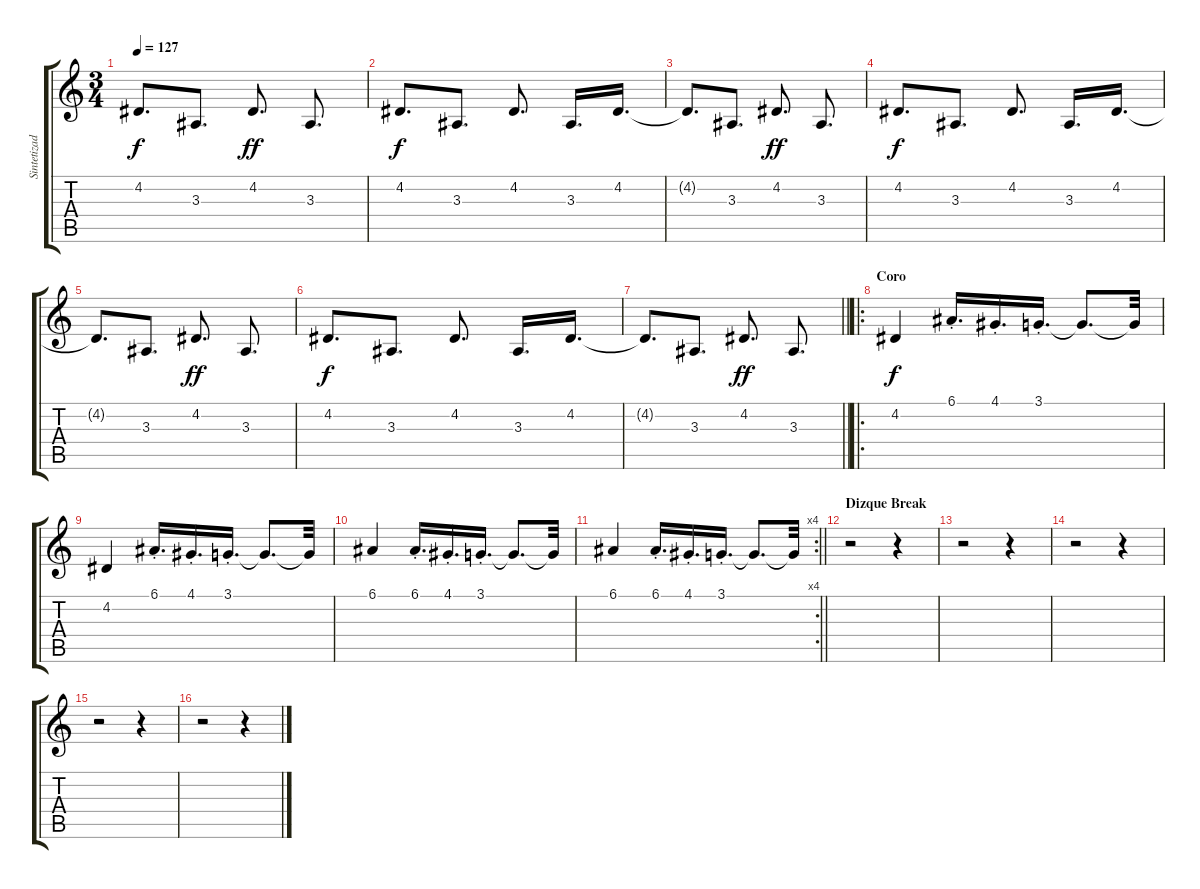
\track ("Sintetizador" "Sintetizad") {instrument fiddle}
\staff {score tabs}
\tuning (E4 B3 G3 D3 A2 E2) {hide}
\ts (3 4)
\tempo 127
\clef g2
\ks c
4.2{t}.8{d dy f} 3.3.8{d} 4.2.8{d dy ff} 3.3.8{d} |
4.2.8{d dy f} 3.3.8{d} 4.2.8{d} 3.3.16{d} 4.2.16{d} |
4.2{t}.8{d} 3.3.8{d} 4.2.8{d dy ff} 3.3.8{d} |
4.2.8{d dy f} 3.3.8{d} 4.2.8{d} 3.3.16{d} 4.2.16{d} |
4.2{t}.8{d} 3.3.8{d} 4.2.8{d dy ff} 3.3.8{d} |
4.2.8{d dy f} 3.3.8{d} 4.2.8{d} 3.3.16{d} 4.2.16{d} |
\barLineRight lightlight
4.2{t}.8{d} 3.3.8{d} 4.2.8{d dy ff} 3.3.8{d} |
\ro
\section ("" "Coro")
4.2.4{dy f} 6.1{st}.16{d} 4.1{st}.16{d} 3.1{st}.16{d} 3.1{t}.8{d} 3.1{t}.32 |
4.2.4 6.1{st}.16{d} 4.1{st}.16{d} 3.1{st}.16{d} 3.1{t}.8{d} 3.1{t}.32 |
6.1.4 6.1{st}.16{d} 4.1{st}.16{d} 3.1{st}.16{d} 3.1{t}.8{d} 3.1{t}.32 |
\rc 4
\barLineRight lightlight
6.1.4 6.1{st}.16{d} 4.1{st}.16{d} 3.1{st}.16{d} 3.1{t}.8{d} 3.1{t}.32 |
\section ("" "Dizque Break")
r.2 r.4 |
r.2 r.4 |
r.2 r.4 |
r.2 r.4 |
r.2 r.4
